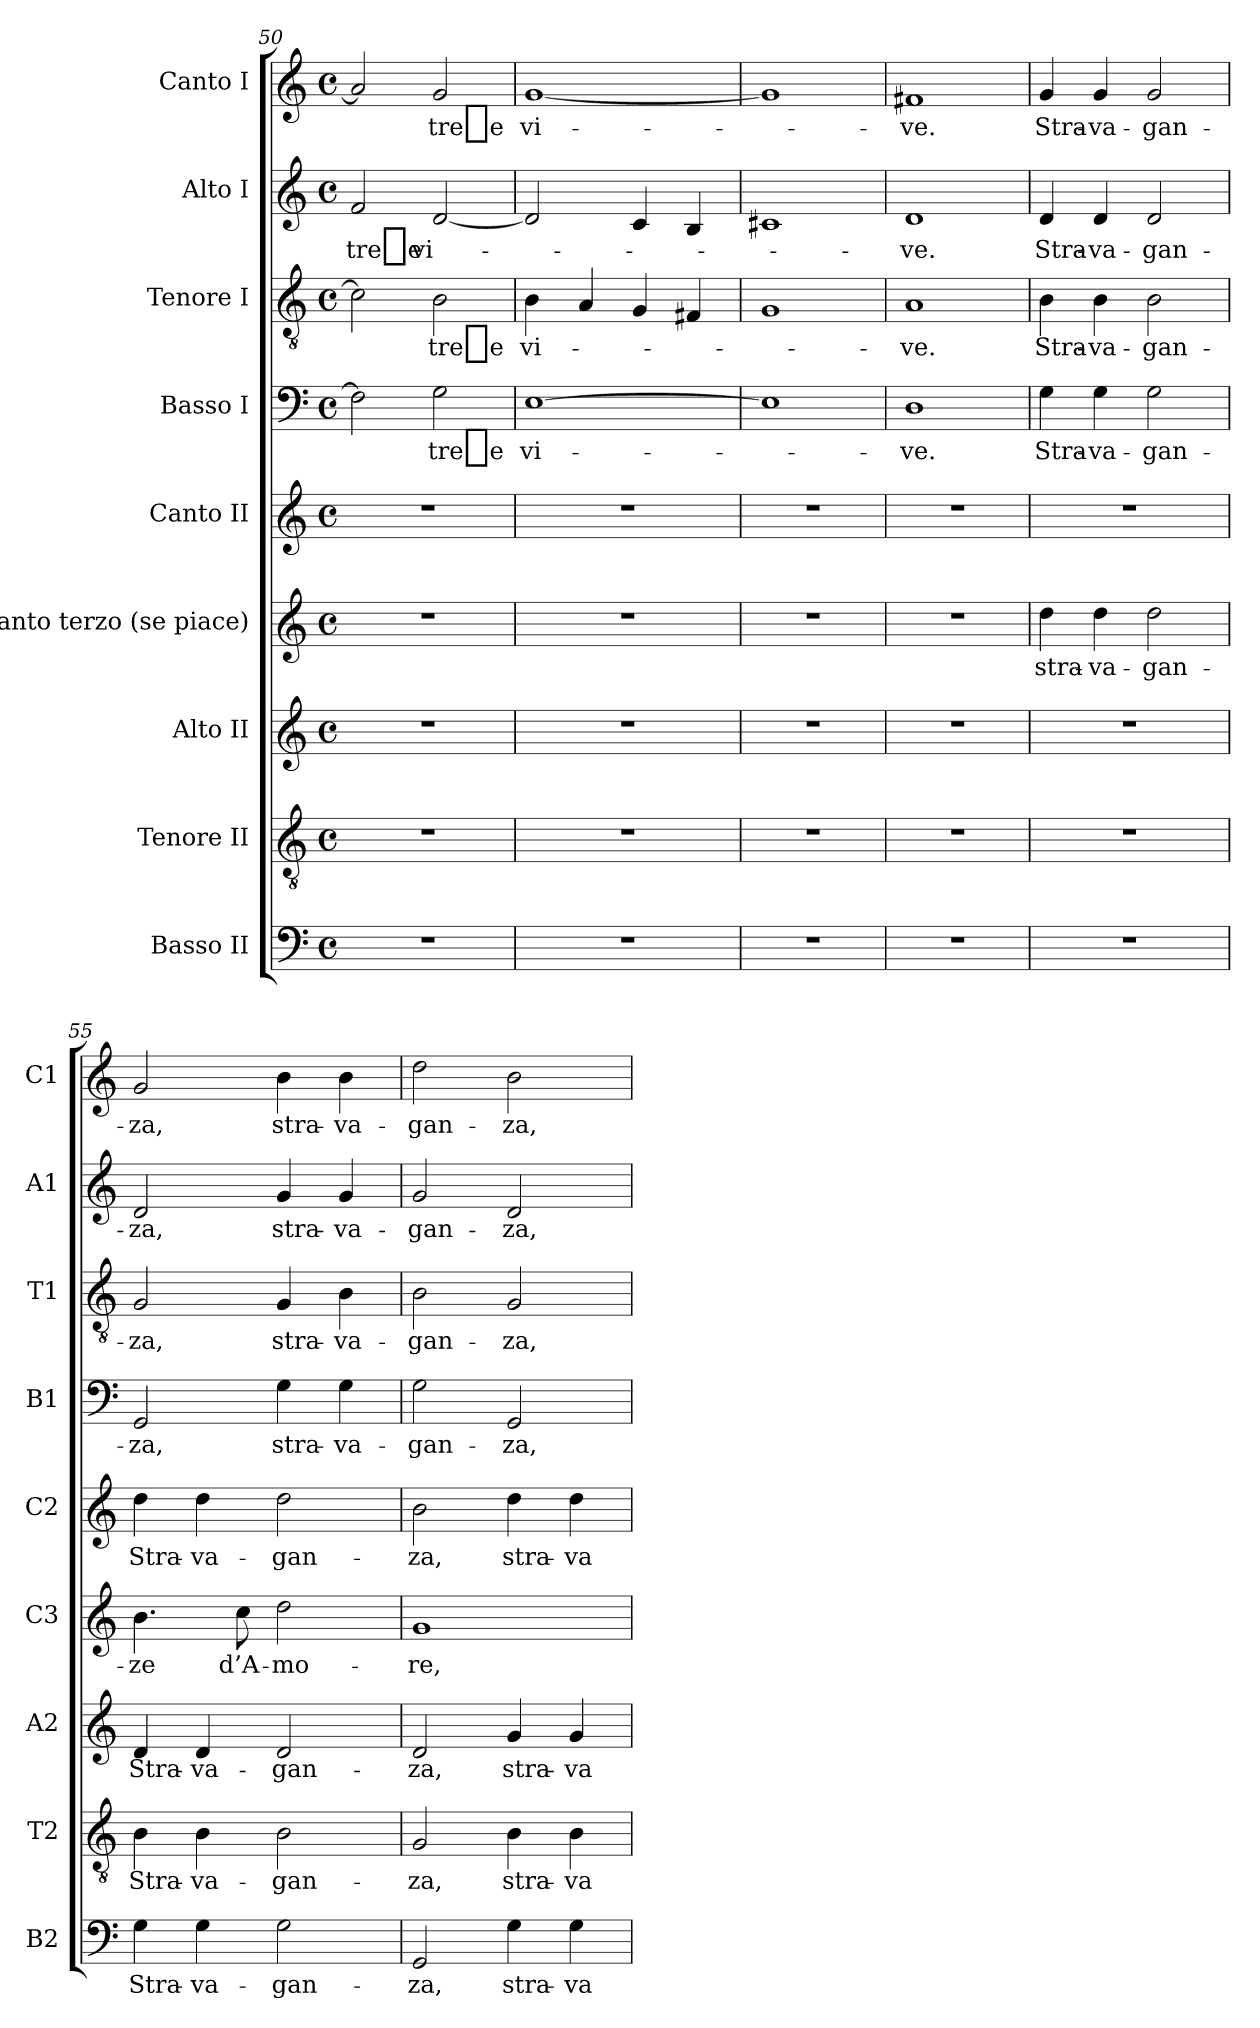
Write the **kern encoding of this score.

**kern	**text	**kern	**text	**kern	**text	**kern	**text	**kern	**text	**kern	**text	**kern	**text	**kern	**text	**kern	**text
*part9	*part9	*part8	*part8	*part7	*part7	*part6	*part6	*part5	*part5	*part4	*part4	*part3	*part3	*part2	*part2	*part1	*part1
*staff9	*staff9	*staff8	*staff8	*staff7	*staff7	*staff6	*staff6	*staff5	*staff5	*staff4	*staff4	*staff3	*staff3	*staff2	*staff2	*staff1	*staff1
*I"Basso II	*	*I"Tenore II	*	*I"Alto II	*	*I"Canto terzo  (se piace)	*	*I"Canto II	*	*I"Basso I	*	*I"Tenore I	*	*I"Alto I	*	*I"Canto I	*
*I'B2	*	*I'T2	*	*I'A2	*	*I'C3	*	*I'C2	*	*I'B1	*	*I'T1	*	*I'A1	*	*I'C1	*
*clefF4	*	*clefGv2	*	*clefG2	*	*clefG2	*	*clefG2	*	*clefF4	*	*clefGv2	*	*clefG2	*	*clefG2	*
*k[]	*	*k[]	*	*k[]	*	*k[]	*	*k[]	*	*k[]	*	*k[]	*	*k[]	*	*k[]	*
*C:	*	*C:	*	*C:	*	*C:	*	*C:	*	*C:	*	*C:	*	*C:	*	*C:	*
*M4/4	*	*M4/4	*	*M4/4	*	*M4/4	*	*M4/4	*	*M4/4	*	*M4/4	*	*M4/4	*	*M4/4	*
*met(c)	*	*met(c)	*	*met(c)	*	*met(c)	*	*met(c)	*	*met(c)	*	*met(c)	*	*met(c)	*	*met(c)	*
=50	=50	=50	=50	=50	=50	=50	=50	=50	=50	=50	=50	=50	=50	=50	=50	=50	=50
1r	.	1r	.	1r	.	1r	.	1r	.	2F]	.	2c]	.	2f	-tre_e	2a]	.
.	.	.	.	.	.	.	.	.	.	2G	-tre_e	2B	-tre_e	[2d	vi-	2g	-tre_e
=51	=51	=51	=51	=51	=51	=51	=51	=51	=51	=51	=51	=51	=51	=51	=51	=51	=51
1r	.	1r	.	1r	.	1r	.	1r	.	[1E	vi-	4B	vi-	2d]	.	[1g	vi-
.	.	.	.	.	.	.	.	.	.	.	.	4A	.	.	.	.	.
.	.	.	.	.	.	.	.	.	.	.	.	4G	.	4c	.	.	.
.	.	.	.	.	.	.	.	.	.	.	.	4F#X	.	4B	.	.	.
=52	=52	=52	=52	=52	=52	=52	=52	=52	=52	=52	=52	=52	=52	=52	=52	=52	=52
1r	.	1r	.	1r	.	1r	.	1r	.	1E]	.	1G	.	1c#X	.	1g]	.
=53	=53	=53	=53	=53	=53	=53	=53	=53	=53	=53	=53	=53	=53	=53	=53	=53	=53
1r	.	1r	.	1r	.	1r	.	1r	.	1D	-ve.	1A	-ve.	1d	-ve.	1f#X	-ve.
=54	=54	=54	=54	=54	=54	=54	=54	=54	=54	=54	=54	=54	=54	=54	=54	=54	=54
1r	.	1r	.	1r	.	4dd	stra-	1r	.	4G	Stra-	4B	Stra-	4d	Stra-	4g	Stra-
.	.	.	.	.	.	4dd	va-	.	.	4G	va-	4B	va-	4d	va-	4g	va-
.	.	.	.	.	.	2dd	gan-	.	.	2G	gan-	2B	gan-	2d	gan-	2g	gan-
=55	=55	=55	=55	=55	=55	=55	=55	=55	=55	=55	=55	=55	=55	=55	=55	=55	=55
4G	Stra-	4B	Stra-	4d	Stra-	4.b	-ze	4dd	Stra-	2GG	-za,	2G	-za,	2d	-za,	2g	-za,
4G	va-	4B	va-	4d	va-	.	.	4dd	va-	.	.	.	.	.	.	.	.
.	.	.	.	.	.	8cc	d’A-	.	.	.	.	.	.	.	.	.	.
2G	gan-	2B	gan-	2d	gan-	2dd	mo-	2dd	gan-	4G	stra-	4G	stra-	4g	stra-	4b	stra-
.	.	.	.	.	.	.	.	.	.	4G	va-	4B	va-	4g	va-	4b	va-
=56	=56	=56	=56	=56	=56	=56	=56	=56	=56	=56	=56	=56	=56	=56	=56	=56	=56
2GG	-za,	2G	-za,	2d	-za,	1g	-re,	2b	-za,	2G	gan-	2B	gan-	2g	gan-	2dd	gan-
4G	stra-	4B	stra-	4g	stra-	.	.	4dd	stra-	2GG	-za,	2G	-za,	2d	-za,	2b	-za,
4G	va-	4B	va-	4g	va-	.	.	4dd	va-	.	.	.	.	.	.	.	.
=	=	=	=	=	=	=	=	=	=	=	=	=	=	=	=	=	=
*-	*-	*-	*-	*-	*-	*-	*-	*-	*-	*-	*-	*-	*-	*-	*-	*-	*-
